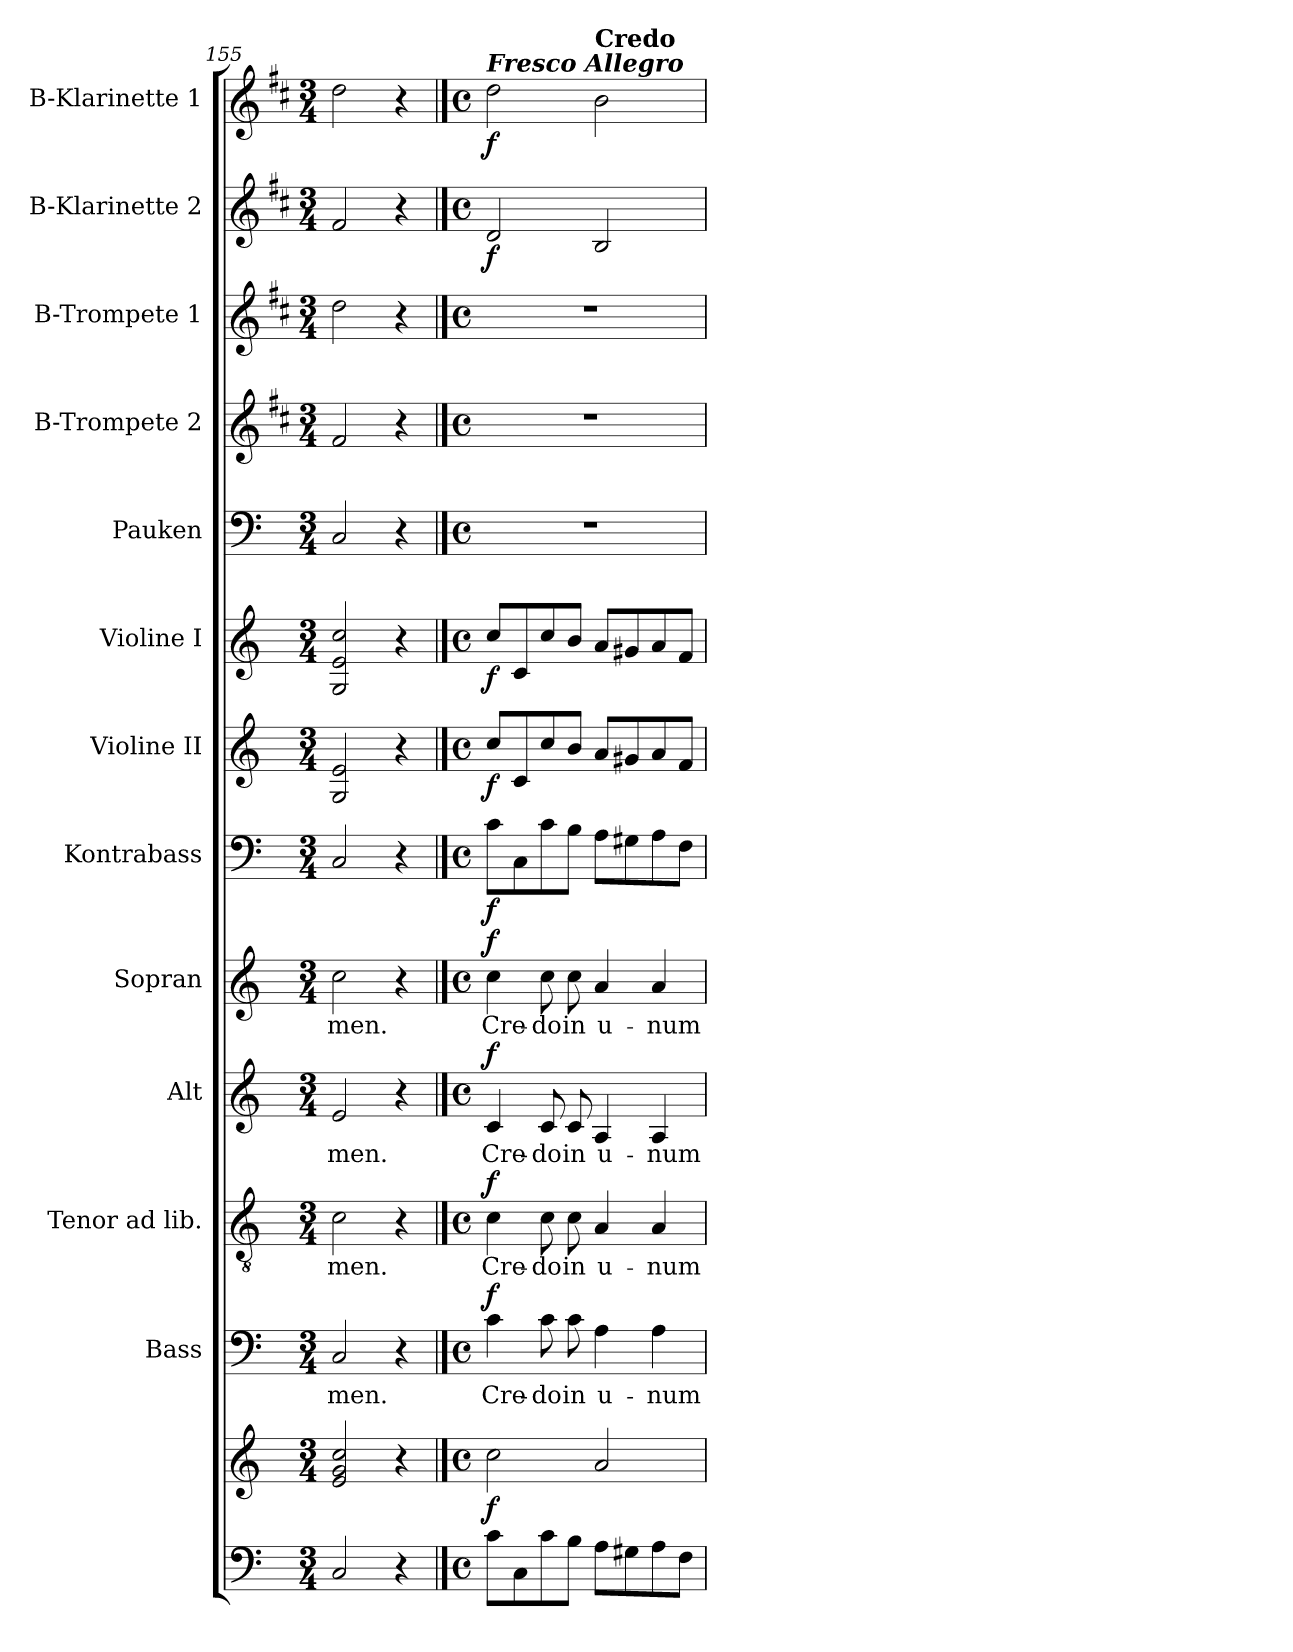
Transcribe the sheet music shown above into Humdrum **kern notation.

**kern	**kern	**dynam	**kern	**text	**dynam	**kern	**text	**dynam	**kern	**text	**dynam	**kern	**text	**dynam	**kern	**dynam	**kern	**dynam	**kern	**dynam	**kern	**kern	**kern	**kern	**dynam	**kern	**dynam
*part13	*part13	*part13	*part12	*part12	*part12	*part11	*part11	*part11	*part10	*part10	*part10	*part9	*part9	*part9	*part8	*part8	*part7	*part7	*part6	*part6	*part5	*part4	*part3	*part2	*part2	*part1	*part1
*staff14	*staff13	*staff13/14	*staff12	*staff12	*staff12	*staff11	*staff11	*staff11	*staff10	*staff10	*staff10	*staff9	*staff9	*staff9	*staff8	*staff8	*staff7	*staff7	*staff6	*staff6	*staff5	*staff4	*staff3	*staff2	*staff2	*staff1	*staff1
*	*	*	*I"Bass	*	*	*I"Tenor ad lib.	*	*	*I"Alt	*	*	*I"Sopran	*	*	*I"Kontrabass	*	*I"Violine II	*	*I"Violine I	*	*I"Pauken	*I"B-Trompete 2	*I"B-Trompete 1	*I"B-Klarinette 2	*	*I"B-Klarinette 1	*
*	*	*	*I'B.	*	*	*I'T.	*	*	*I'A.	*	*	*I'S.	*	*	*I'Kb.	*	*I'Vl. II	*	*I'Vl. I	*	*I'Pk.	*I'Trp. 2	*I'Trp. 1	*I'B Kl. 2	*	*I'B Kl. 1	*
*clefF4	*clefG2	*	*clefF4	*	*	*clefGv2	*	*	*clefG2	*	*	*clefG2	*	*	*clefF4	*	*clefG2	*	*clefG2	*	*clefF4	*clefG2	*clefG2	*clefG2	*	*clefG2	*
*	*	*	*	*	*	*	*	*	*	*	*	*	*	*	*ITrd7c12	*	*	*	*	*	*	*ITrd1c2	*ITrd1c2	*ITrd1c2	*	*ITrd1c2	*
*k[]	*k[]	*	*k[]	*	*	*k[]	*	*	*k[]	*	*	*k[]	*	*	*k[]	*	*k[]	*	*k[]	*	*k[]	*k[]	*k[]	*k[]	*	*k[]	*
*C:	*C:	*	*C:	*	*	*C:	*	*	*C:	*	*	*C:	*	*	*C:	*	*C:	*	*C:	*	*C:	*C:	*C:	*C:	*	*C:	*
*M3/4	*M3/4	*	*M3/4	*	*	*M3/4	*	*	*M3/4	*	*	*M3/4	*	*	*M3/4	*	*M3/4	*	*M3/4	*	*M3/4	*M3/4	*M3/4	*M3/4	*	*M3/4	*
=155	=155	=155	=155	=155	=155	=155	=155	=155	=155	=155	=155	=155	=155	=155	=155	=155	=155	=155	=155	=155	=155	=155	=155	=155	=155	=155	=155
!	!	!	!	!LO:LY:b	!	!	!LO:LY:b	!	!	!LO:LY:b	!	!	!LO:LY:b	!	!	!	!	!	!	!	!	!	!	!	!	!	!
2C/	2e/ 2g/ 2cc/	.	2C/	-men.	.	2c\	-men.	.	2e/	-men.	.	2cc\	-men.	.	2CC/	.	2G/ 2e/	.	2G/ 2e/ 2cc/	.	2C/	2e/	2cc\	2e/	.	2cc\	.
4r	4r	.	4r	.	.	4r	.	.	4r	.	.	4r	.	.	4r	.	4r	.	4r	.	4r	4r	4r	4r	.	4r	.
!!LO:PB:g=z
==156	==156	==156	==156	==156	==156	==156	==156	==156	==156	==156	==156	==156	==156	==156	==156	==156	==156	==156	==156	==156	==156	==156	==156	==156	==156	==156	==156
*M4/4	*M4/4	*	*M4/4	*	*	*M4/4	*	*	*M4/4	*	*	*M4/4	*	*	*M4/4	*	*M4/4	*	*M4/4	*	*M4/4	*M4/4	*M4/4	*M4/4	*	*M4/4	*
*met(c)	*met(c)	*	*met(c)	*	*	*met(c)	*	*	*met(c)	*	*	*met(c)	*	*	*met(c)	*	*met(c)	*	*met(c)	*	*met(c)	*met(c)	*met(c)	*met(c)	*	*met(c)	*
!	!	!	!	!	!	!	!	!	!	!	!	!	!	!	!	!	!	!	!	!	!	!	!	!	!	!LO:TX:a:Bi:t=Fresco Allegro	!
!	!	!LO:DY:b	!	!LO:LY:b	!LO:DY:a	!	!LO:LY:b	!LO:DY:a	!	!LO:LY:b	!LO:DY:a	!	!LO:LY:b	!LO:DY:a	!	!LO:DY:b	!	!LO:DY:b	!	!LO:DY:b	!	!	!	!	!LO:DY:b	!	!LO:DY:b
8c\L	2cc\	f	4c\	Cre-	f	4c\	Cre-	f	4c/	Cre-	f	4cc\	Cre-	f	8C\L	f	8cc/L	f	8cc/L	f	1r	1r	1r	2c/	f	2cc\	f
8C\	.	.	.	.	.	.	.	.	.	.	.	.	.	.	8CC\	.	8c/	.	8c/	.	.	.	.	.	.	.	.
!	!	!	!	!LO:LY:b	!	!	!LO:LY:b	!	!	!LO:LY:b	!	!	!LO:LY:b	!	!	!	!	!	!	!	!	!	!	!	!	!	!
8c\	.	.	8c\	-do	.	8c\	-do	.	8c/	-do	.	8cc\	-do	.	8C\	.	8cc/	.	8cc/	.	.	.	.	.	.	.	.
!	!	!	!	!LO:LY:b	!	!	!LO:LY:b	!	!	!LO:LY:b	!	!	!LO:LY:b	!	!	!	!	!	!	!	!	!	!	!	!	!	!
8B\J	.	.	8c\	in	.	8c\	in	.	8c/	in	.	8cc\	in	.	8BB\J	.	8b/J	.	8b/J	.	.	.	.	.	.	.	.
!	!	!	!	!	!	!	!	!	!	!	!	!	!	!	!	!	!	!	!	!	!	!	!	!	!	!LO:TX:a:B:t=Credo	!
!	!	!	!	!LO:LY:b	!	!	!LO:LY:b	!	!	!LO:LY:b	!	!	!LO:LY:b	!	!	!	!	!	!	!	!	!	!	!	!	!	!
8A\L	2a/	.	4A\	u-	.	4A/	u-	.	4A/	u-	.	4a/	u-	.	8AA\L	.	8a/L	.	8a/L	.	.	.	.	2A/	.	2a\	.
8G#X\	.	.	.	.	.	.	.	.	.	.	.	.	.	.	8GG#X\	.	8g#X/	.	8g#X/	.	.	.	.	.	.	.	.
!	!	!	!	!LO:LY:b	!	!	!LO:LY:b	!	!	!LO:LY:b	!	!	!LO:LY:b	!	!	!	!	!	!	!	!	!	!	!	!	!	!
8A\	.	.	4A\	-num	.	4A/	-num	.	4A/	-num	.	4a/	-num	.	8AA\	.	8a/	.	8a/	.	.	.	.	.	.	.	.
8F\J	.	.	.	.	.	.	.	.	.	.	.	.	.	.	8FF\J	.	8f/J	.	8f/J	.	.	.	.	.	.	.	.
=	=	=	=	=	=	=	=	=	=	=	=	=	=	=	=	=	=	=	=	=	=	=	=	=	=	=	=
*-	*-	*-	*-	*-	*-	*-	*-	*-	*-	*-	*-	*-	*-	*-	*-	*-	*-	*-	*-	*-	*-	*-	*-	*-	*-	*-	*-
